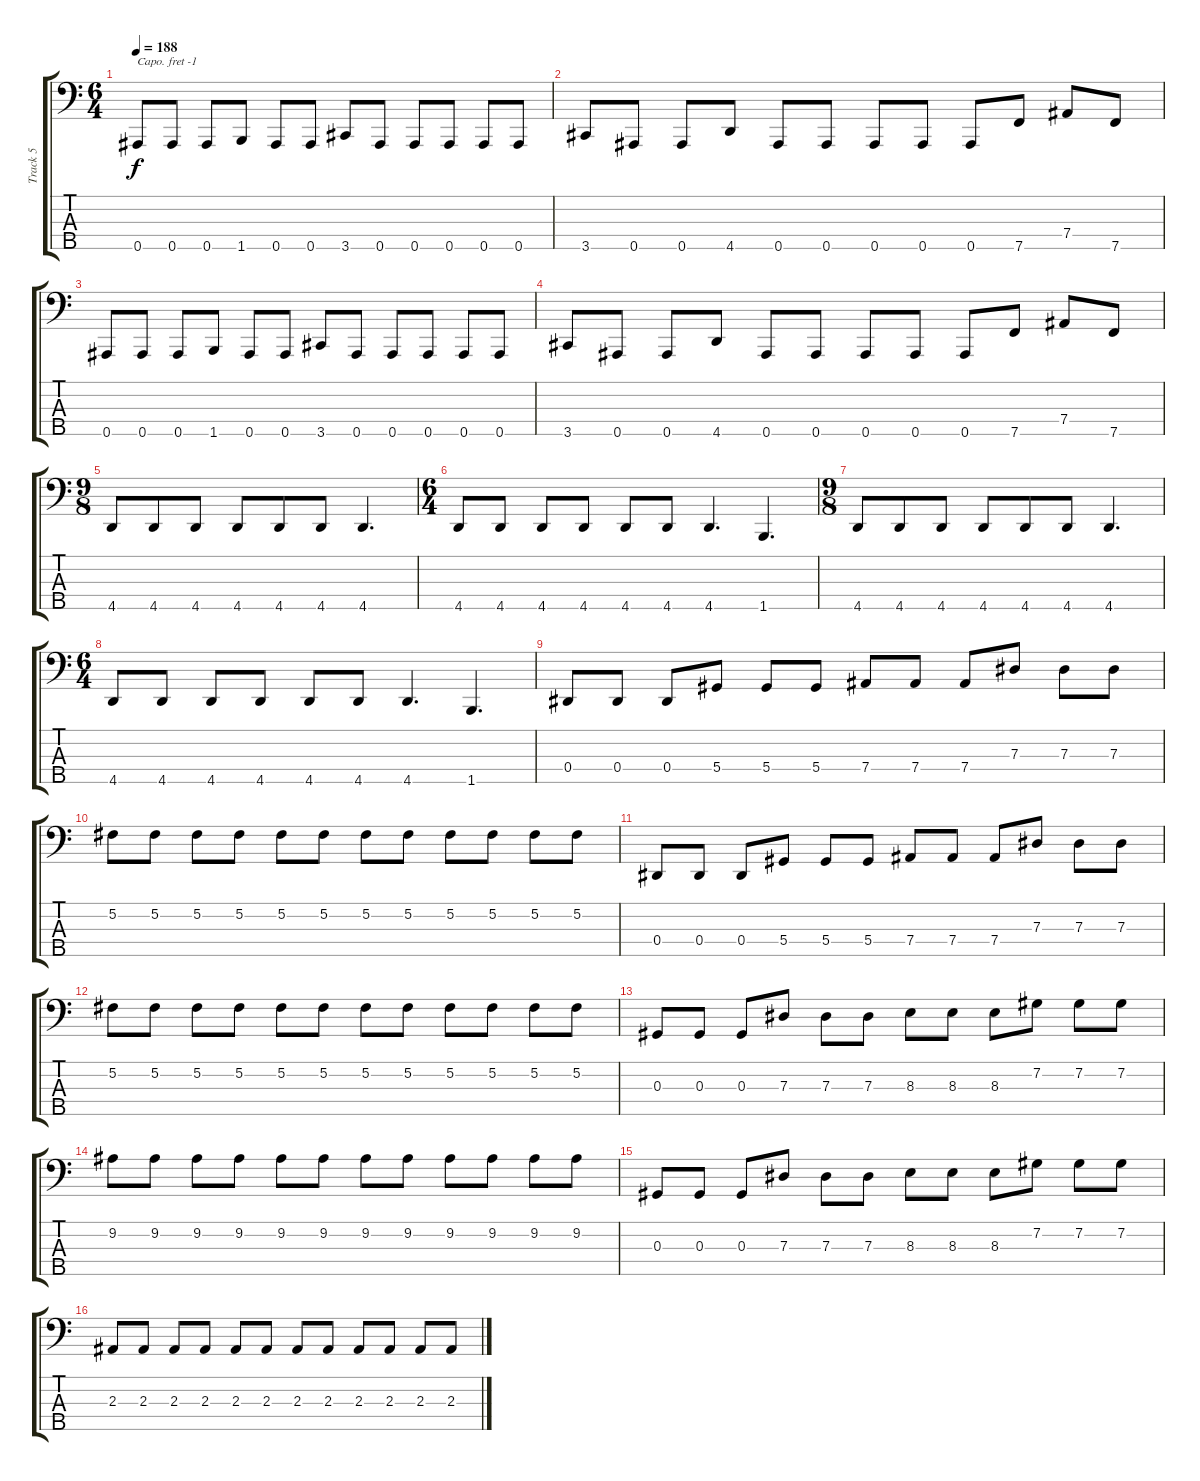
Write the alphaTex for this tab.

\track ("Track 5" "Track 5") {instrument electricbassfinger}
\staff {score tabs}
\capo -1
\tuning (G2 D2 A1 E1 B0) {hide}
\ts (6 4)
\tempo 188
\clef f4
\ks c
0.5.8{dy f} 0.5.8 0.5.8 1.5.8 0.5.8 0.5.8 3.5.8 0.5.8 0.5.8 0.5.8 0.5.8 0.5.8 |
3.5.8 0.5.8 0.5.8 4.5.8 0.5.8 0.5.8 0.5.8 0.5.8 0.5.8 7.5.8 7.4.8 7.5.8 |
0.5.8 0.5.8 0.5.8 1.5.8 0.5.8 0.5.8 3.5.8 0.5.8 0.5.8 0.5.8 0.5.8 0.5.8 |
3.5.8 0.5.8 0.5.8 4.5.8 0.5.8 0.5.8 0.5.8 0.5.8 0.5.8 7.5.8 7.4.8 7.5.8 |
\ts (9 8)
4.5.8 4.5.8 4.5.8 4.5.8 4.5.8 4.5.8 4.5.4{d} |
\ts (6 4)
4.5.8 4.5.8 4.5.8 4.5.8 4.5.8 4.5.8 4.5.4{d} 1.5.4{d} |
\ts (9 8)
4.5.8 4.5.8 4.5.8 4.5.8 4.5.8 4.5.8 4.5.4{d} |
\ts (6 4)
4.5.8 4.5.8 4.5.8 4.5.8 4.5.8 4.5.8 4.5.4{d} 1.5.4{d} |
0.4.8 0.4.8 0.4.8 5.4.8 5.4.8 5.4.8 7.4.8 7.4.8 7.4.8 7.3.8 7.3.8 7.3.8 |
5.2.8 5.2.8 5.2.8 5.2.8 5.2.8 5.2.8 5.2.8 5.2.8 5.2.8 5.2.8 5.2.8 5.2.8 |
0.4.8 0.4.8 0.4.8 5.4.8 5.4.8 5.4.8 7.4.8 7.4.8 7.4.8 7.3.8 7.3.8 7.3.8 |
5.2.8 5.2.8 5.2.8 5.2.8 5.2.8 5.2.8 5.2.8 5.2.8 5.2.8 5.2.8 5.2.8 5.2.8 |
0.3.8 0.3.8 0.3.8 7.3.8 7.3.8 7.3.8 8.3.8 8.3.8 8.3.8 7.2.8 7.2.8 7.2.8 |
9.2.8 9.2.8 9.2.8 9.2.8 9.2.8 9.2.8 9.2.8 9.2.8 9.2.8 9.2.8 9.2.8 9.2.8 |
0.3.8 0.3.8 0.3.8 7.3.8 7.3.8 7.3.8 8.3.8 8.3.8 8.3.8 7.2.8 7.2.8 7.2.8 |
2.3.8 2.3.8 2.3.8 2.3.8 2.3.8 2.3.8 2.3.8 2.3.8 2.3.8 2.3.8 2.3.8 2.3.8
